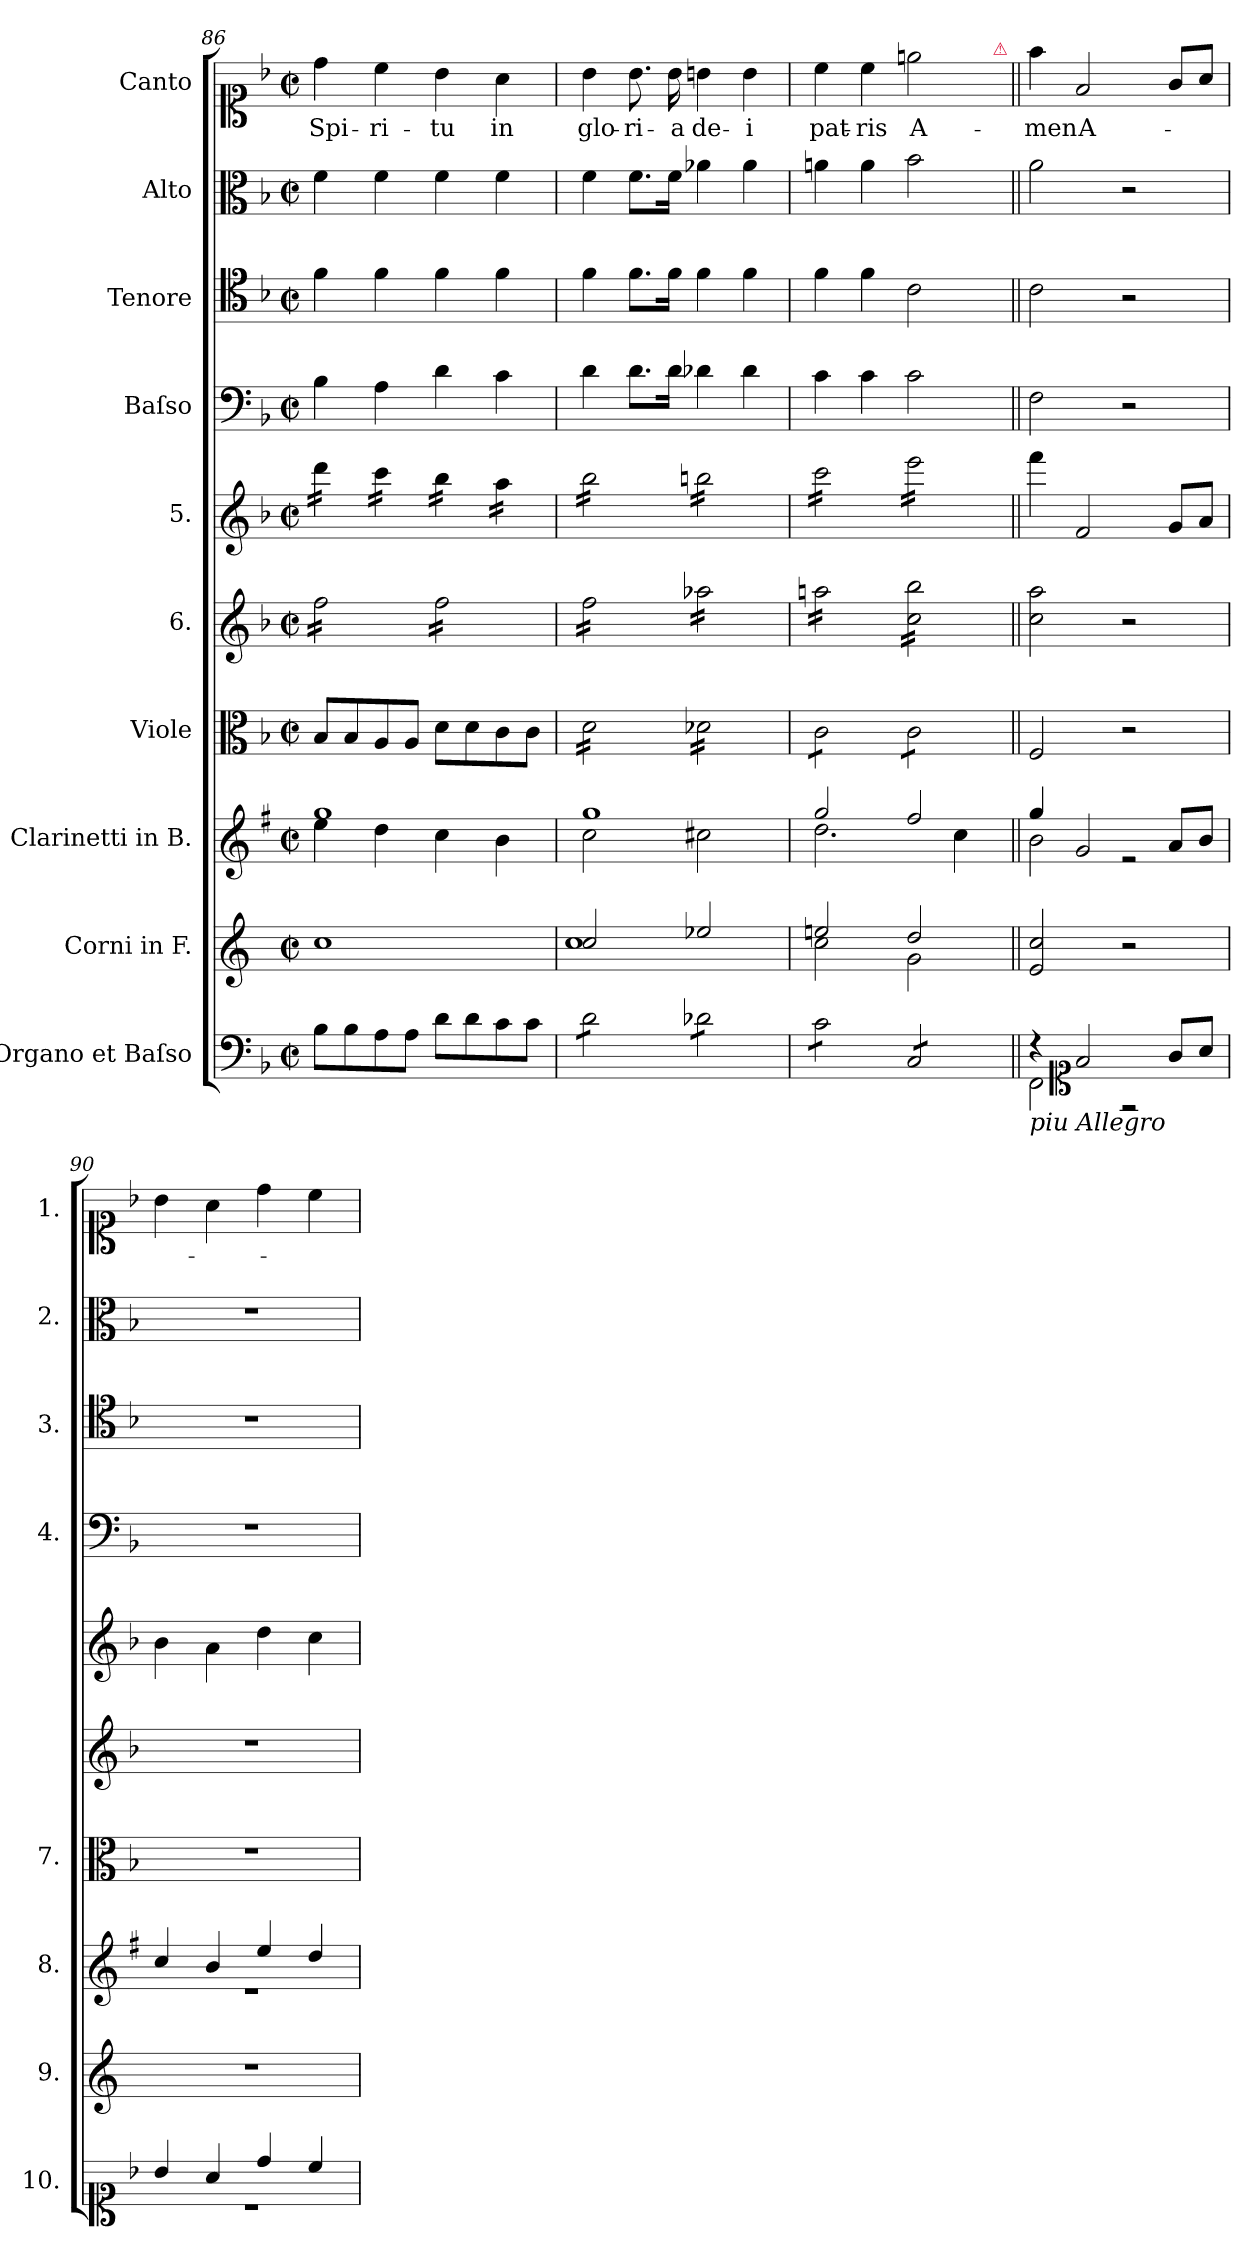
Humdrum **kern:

**kern	**kern	**kern	**kern	**kern	**kern	**kern	**kern	**kern	**kern	**text
*part10	*part9	*part8	*part7	*part6	*part5	*part4	*part3	*part2	*part1	*part1
*staff10	*staff9	*staff8	*staff7	*staff6	*staff5	*staff4	*staff3	*staff2	*staff1	*staff1
*I"Organo et Baſso	*I"Corni in F.	*I"Clarinetti in B.	*I"Viole	*I"6.	*I"5.	*I"Baſso	*I"Tenore	*I"Alto	*I"Canto	*
*I'10.	*I'9.	*I'8.	*I'7.	*	*	*I'4.	*I'3.	*I'2.	*I'1.	*
*clefF4	*clefG2	*clefG2	*clefC3	*clefG2	*clefG2	*clefF4	*clefC4	*clefC3	*clefC1	*
*	*ITrd4c7	*ITrd1c2	*	*	*	*	*	*	*	*
*k[b-]	*k[b-]	*k[b-]	*k[b-]	*k[b-]	*k[b-]	*k[b-]	*k[b-]	*k[b-]	*k[b-]	*
*M2/2	*M2/2	*M2/2	*M2/2	*M2/2	*M2/2	*M2/2	*M2/2	*M2/2	*M2/2	*
*met(c|)	*met(c|)	*met(c|)	*met(c|)	*met(c|)	*met(c|)	*met(c|)	*met(c|)	*met(c|)	*met(c|)	*
=86	=86	=86	=86	=86	=86	=86	=86	=86	=86	=86
*	*	*^	*	*	*	*	*	*	*	*
*	*	*	*	*	*tremolo	*	*	*	*	*	*
*	*	*	*	*	*	*tremolo	*	*	*	*	*
8B-\L	1f	1ff	4dd\	8B-/L	16ff\LL	16ddd\LL	4B-\	4f\	4f\	4dd\	Spi-
.	.	.	.	.	16ff\	16ddd\	.	.	.	.	.
8B-\	.	.	.	8B-/	16ff\	16ddd\	.	.	.	.	.
.	.	.	.	.	16ff\	16ddd\JJ	.	.	.	.	.
8A\	.	.	4cc\	8A/	16ff\	16ccc\LL	4A\	4f\	4f\	4cc\	-ri-
.	.	.	.	.	16ff\	16ccc\	.	.	.	.	.
8A\J	.	.	.	8A/J	16ff\	16ccc\	.	.	.	.	.
.	.	.	.	.	16ff\JJ	16ccc\JJ	.	.	.	.	.
8d\L	.	.	4b-\	8d\L	16ff\LL	16bb-\LL	4d\	4f\	4f\	4b-\	-tu
.	.	.	.	.	16ff\	16bb-\	.	.	.	.	.
8d\	.	.	.	8d\	16ff\	16bb-\	.	.	.	.	.
.	.	.	.	.	16ff\	16bb-\JJ	.	.	.	.	.
8c\	.	.	4a\	8c\	16ff\	16aa\LL	4c\	4f\	4f\	4a\	in
.	.	.	.	.	16ff\	16aa\	.	.	.	.	.
8c\J	.	.	.	8c\J	16ff\	16aa\	.	.	.	.	.
.	.	.	.	.	16ff\JJ	16aa\JJ	.	.	.	.	.
=87	=87	=87	=87	=87	=87	=87	=87	=87	=87	=87	=87
*	*^	*	*	*	*	*	*	*	*	*	*
*tremolo	*	*	*	*	*	*	*	*	*	*	*	*
*	*	*	*	*	*tremolo	*	*	*	*	*	*	*
8d\L	2f/	1f	1ff	2b-\	16d\LL	16ff\LL	16bb-\LL	4d\	4f\	4f\	4b-\	glo-
.	.	.	.	.	16d\	16ff\	16bb-\	.	.	.	.	.
8d\	.	.	.	.	16d\	16ff\	16bb-\	.	.	.	.	.
.	.	.	.	.	16d\	16ff\	16bb-\	.	.	.	.	.
8d\	.	.	.	.	16d\	16ff\	16bb-\	8.d\L	8.f\L	8.f\L	8.b-\	-ri-
.	.	.	.	.	16d\	16ff\	16bb-\	.	.	.	.	.
8d\J	.	.	.	.	16d\	16ff\	16bb-\	.	.	.	.	.
.	.	.	.	.	16d\JJ	16ff\JJ	16bb-\JJ	16d\Jk	16f\Jk	16f\Jk	16b-\	-a
8d-X\L	2a-X/	.	.	2bn\	16d-X\LL	16aa-X\LL	16bbn\LL	4d-X\	4f\	4a-X\	4bn\	de-
.	.	.	.	.	16d-X\	16aa-X\	16bbn\	.	.	.	.	.
8d-X\	.	.	.	.	16d-X\	16aa-X\	16bbn\	.	.	.	.	.
.	.	.	.	.	16d-X\	16aa-X\	16bbn\	.	.	.	.	.
8d-X\	.	.	.	.	16d-X\	16aa-X\	16bbn\	4d-\	4f\	4a-\	4b\	-i
.	.	.	.	.	16d-X\	16aa-X\	16bbn\	.	.	.	.	.
8d-X\J	.	.	.	.	16d-X\	16aa-X\	16bbn\	.	.	.	.	.
.	.	.	.	.	16d-X\JJ	16aa-X\JJ	16bbn\JJ	.	.	.	.	.
=88	=88	=88	=88	=88	=88	=88	=88	=88	=88	=88	=88	=88
*	*	*	*	*	*	*	*	*	*	*	*^	*
8c\L	2an/	2f\	2ff/	2.cc\	8c\L	16aan\LL	16ccc\LL	4c\	4f\	4an\	4cc\	2...ryy	pat-
.	.	.	.	.	.	16aan\	16ccc\	.	.	.	.	.	.
8c\	.	.	.	.	8c\	16aan\	16ccc\	.	.	.	.	.	.
.	.	.	.	.	.	16aan\	16ccc\	.	.	.	.	.	.
8c\	.	.	.	.	8c\	16aan\	16ccc\	4c\	4f\	4a\	4cc\	.	-ris
.	.	.	.	.	.	16aan\	16ccc\	.	.	.	.	.	.
8c\J	.	.	.	.	8c\J	16aan\	16ccc\	.	.	.	.	.	.
.	.	.	.	.	.	16aan\JJ	16ccc\JJ	.	.	.	.	.	.
8C/L	2g/	2c\	2ee/	.	8c\L	16cc\ 16bb-\LL	16eee\LL	2c\	2c\	2b-\	2een\	.	A-
.	.	.	.	.	.	16cc\ 16bb-\	16eee\	.	.	.	.	.	.
8C/	.	.	.	.	8c\	16cc\ 16bb-\	16eee\	.	.	.	.	.	.
.	.	.	.	.	.	16cc\ 16bb-\	16eee\	.	.	.	.	.	.
8C/	.	.	.	4b-\	8c\	16cc\ 16bb-\	16eee\	.	.	.	.	.	.
.	.	.	.	.	.	16cc\ 16bb-\	16eee\	.	.	.	.	.	.
8C/J	.	.	.	.	8c\J	16cc\ 16bb-\	16eee\	.	.	.	.	.	.
*	*	*	*	*	*Xtremolo	*	*	*	*	*	*	*	*
*Xtremolo	*	*	*	*	*	*	*	*	*	*	*	*	*
!	!	!	!	!	!	!	!	!	!	!	!	!LO:TX:a:color=crimson:t=⚠	!
.	.	.	.	.	.	16cc\ 16bb-\JJ	16eee\JJ	.	.	.	.	16ryy	.
*	*	*	*	*	*	*	*Xtremolo	*	*	*	*	*	*
*	*	*	*	*	*	*Xtremolo	*	*	*	*	*	*	*
=89||	=89||	=89||	=89||	=89||	=89||	=89||	=89||	=89||	=89||	=89||	=89||	=89||	=89||
*^	*	*	*	*	*	*	*	*	*	*	*	*	*
!	!	!	!	!	!	!	!	!	!	!	!	!LO:TX:a:i:t=piu Allegro	!	!
!LO:TX:b:i:t=piu Allegro	!	!	!	!	!	!	!	!	!	!	!	!	!	!
*	*	*v	*v	*	*	*	*	*	*	*	*	*v	*v	*
4r	2FF\	2A/ 2f/	4ff/	2a\	2F/	2cc\ 2aa\	4fff\	2F\	2c\	2a\	4ff\	-men
*clefC1	*	*	*	*	*	*	*	*	*	*	*	*
2f/	.	.	2f/	.	.	.	2f/	.	.	.	2f/	A-
.	2rD	2r	.	2re	2r	2r	.	2r	2r	2r	.	.
8g/L	.	.	8g/L	.	.	.	8g/L	.	.	.	8g/L	.
8a/J	.	.	8a/J	.	.	.	8a/J	.	.	.	8a/J	.
=90	=90	=90	=90	=90	=90	=90	=90	=90	=90	=90	=90	=90
4b-/	1rc	1r	4b-/	1r	1r	1r	4b-\	1r	1r	1r	4b-\	.
4a/	.	.	4a/	.	.	.	4a\	.	.	.	4a\	.
4dd/	.	.	4dd/	.	.	.	4dd\	.	.	.	4dd\	.
4cc/	.	.	4cc/	.	.	.	4cc\	.	.	.	4cc\	.
*v	*v	*	*v	*v	*	*	*	*	*	*	*	*
=	=	=	=	=	=	=	=	=	=	=
*-	*-	*-	*-	*-	*-	*-	*-	*-	*-	*-
